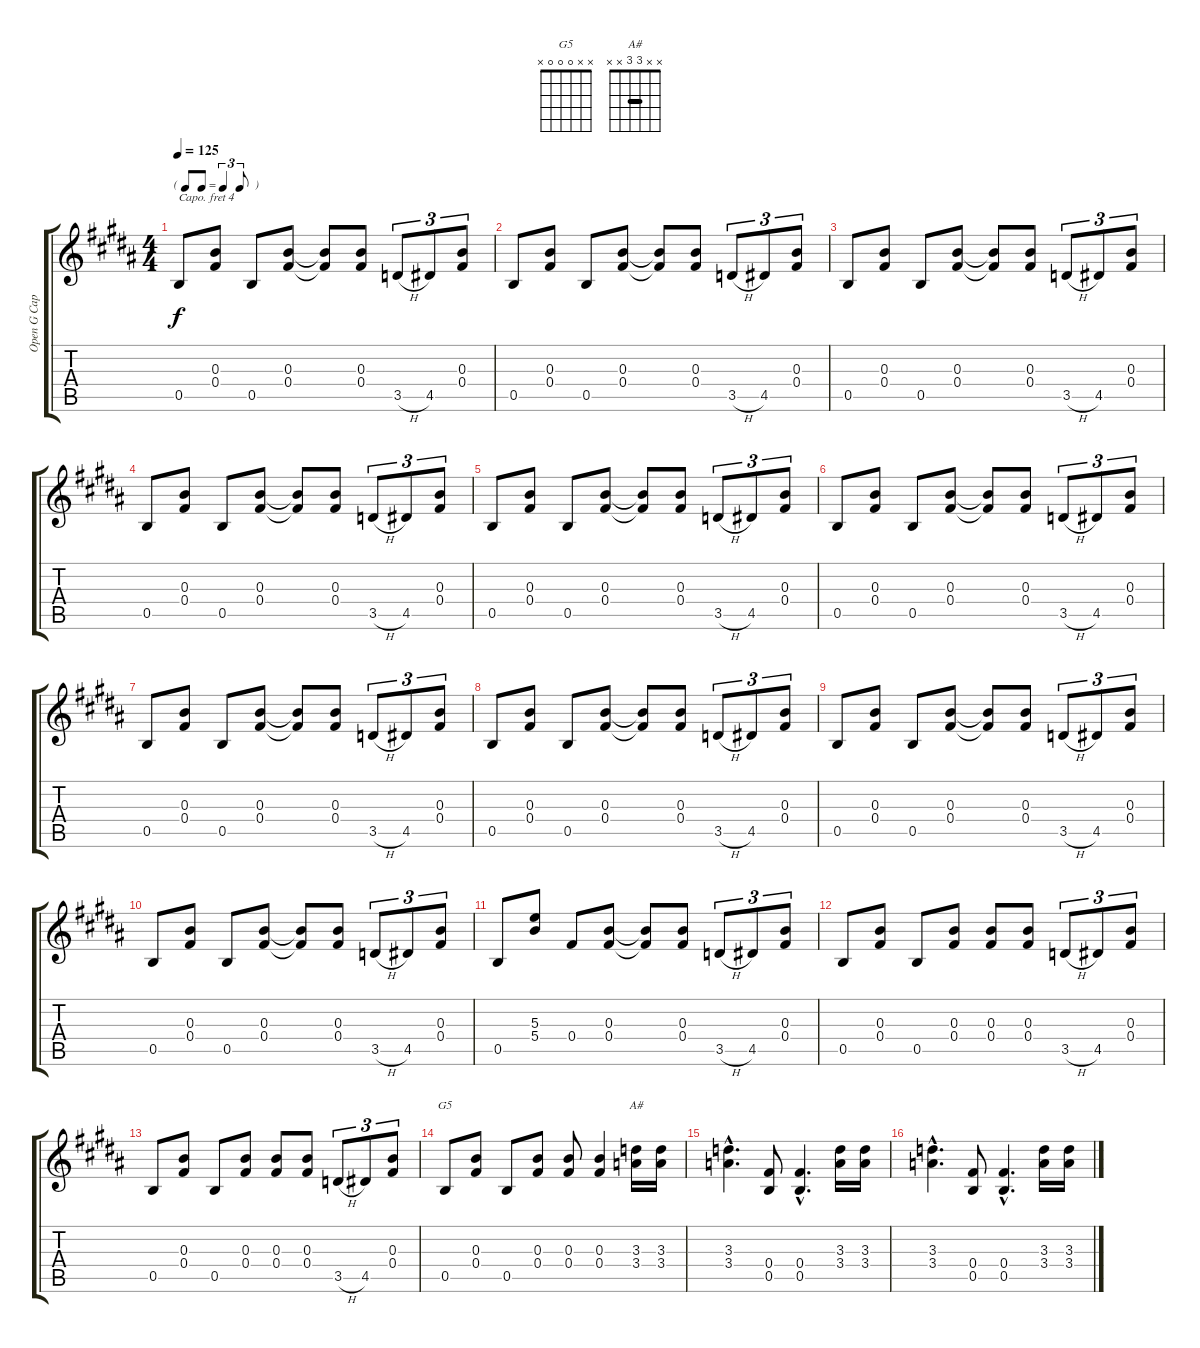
\track ("Open G Capo 4" "Open G Cap") {instrument overdrivenguitar}
\staff {score tabs}
\capo 4
\tuning (D4 B3 G3 D3 G2 D2) {hide}
\chord ("G5" x x 0 0 0 x)
\chord ("A#" x x 3 3 x x) {barre 3}
\ts (4 4)
\tf triplet8th
\tempo 125
\clef g2
\ks b
0.5.8{dy f} (0.3 0.4).8 0.5.8 (0.3 0.4).8 (0.3{t} 0.4{t}).8 (0.3 0.4).8 3.5{h}.8{tu (3 2)} 4.5.8{tu (3 2)} (0.3 0.4).8{tu (3 2)} |
0.5.8 (0.3 0.4).8 0.5.8 (0.3 0.4).8 (0.3{t} 0.4{t}).8 (0.3 0.4).8 3.5{h}.8{tu (3 2)} 4.5.8{tu (3 2)} (0.3 0.4).8{tu (3 2)} |
0.5.8 (0.3 0.4).8 0.5.8 (0.3 0.4).8 (0.3{t} 0.4{t}).8 (0.3 0.4).8 3.5{h}.8{tu (3 2)} 4.5.8{tu (3 2)} (0.3 0.4).8{tu (3 2)} |
0.5.8 (0.3 0.4).8 0.5.8 (0.3 0.4).8 (0.3{t} 0.4{t}).8 (0.3 0.4).8 3.5{h}.8{tu (3 2)} 4.5.8{tu (3 2)} (0.3 0.4).8{tu (3 2)} |
0.5.8 (0.3 0.4).8 0.5.8 (0.3 0.4).8 (0.3{t} 0.4{t}).8 (0.3 0.4).8 3.5{h}.8{tu (3 2)} 4.5.8{tu (3 2)} (0.3 0.4).8{tu (3 2)} |
0.5.8 (0.3 0.4).8 0.5.8 (0.3 0.4).8 (0.3{t} 0.4{t}).8 (0.3 0.4).8 3.5{h}.8{tu (3 2)} 4.5.8{tu (3 2)} (0.3 0.4).8{tu (3 2)} |
0.5.8 (0.3 0.4).8 0.5.8 (0.3 0.4).8 (0.3{t} 0.4{t}).8 (0.3 0.4).8 3.5{h}.8{tu (3 2)} 4.5.8{tu (3 2)} (0.3 0.4).8{tu (3 2)} |
0.5.8 (0.3 0.4).8 0.5.8 (0.3 0.4).8 (0.3{t} 0.4{t}).8 (0.3 0.4).8 3.5{h}.8{tu (3 2)} 4.5.8{tu (3 2)} (0.3 0.4).8{tu (3 2)} |
0.5.8 (0.3 0.4).8 0.5.8 (0.3 0.4).8 (0.3{t} 0.4{t}).8 (0.3 0.4).8 3.5{h}.8{tu (3 2)} 4.5.8{tu (3 2)} (0.3 0.4).8{tu (3 2)} |
0.5.8 (0.3 0.4).8 0.5.8 (0.3 0.4).8 (0.3{t} 0.4{t}).8 (0.3 0.4).8 3.5{h}.8{tu (3 2)} 4.5.8{tu (3 2)} (0.3 0.4).8{tu (3 2)} |
0.5.8 (5.3 5.4).8 0.4.8 (0.3 0.4).8 (0.3{t} 0.4{t}).8 (0.3 0.4).8 3.5{h}.8{tu (3 2)} 4.5.8{tu (3 2)} (0.3 0.4).8{tu (3 2)} |
0.5.8 (0.3 0.4).8 0.5.8 (0.3 0.4).8 (0.3 0.4).8 (0.3 0.4).8 3.5{h}.8{tu (3 2)} 4.5.8{tu (3 2)} (0.3 0.4).8{tu (3 2)} |
0.5.8 (0.3 0.4).8 0.5.8 (0.3 0.4).8 (0.3 0.4).8 (0.3 0.4).8 3.5{h}.8{tu (3 2)} 4.5.8{tu (3 2)} (0.3 0.4).8{tu (3 2)} |
0.5.8{ch "G5"} (0.3 0.4).8 0.5.8 (0.3 0.4).8 (0.3 0.4).8 (0.3 0.4).4 (3.3 3.4).16{ch "A#"} (3.3 3.4).16 |
(3.3{hac} 3.4{hac}).4{d} (0.4 0.5).8 (0.4{hac} 0.5{hac}).4{d} (3.3 3.4).16 (3.3 3.4).16 |
(3.3{hac} 3.4{hac}).4{d} (0.4 0.5).8 (0.4{hac} 0.5{hac}).4{d} (3.3 3.4).16 (3.3 3.4).16
